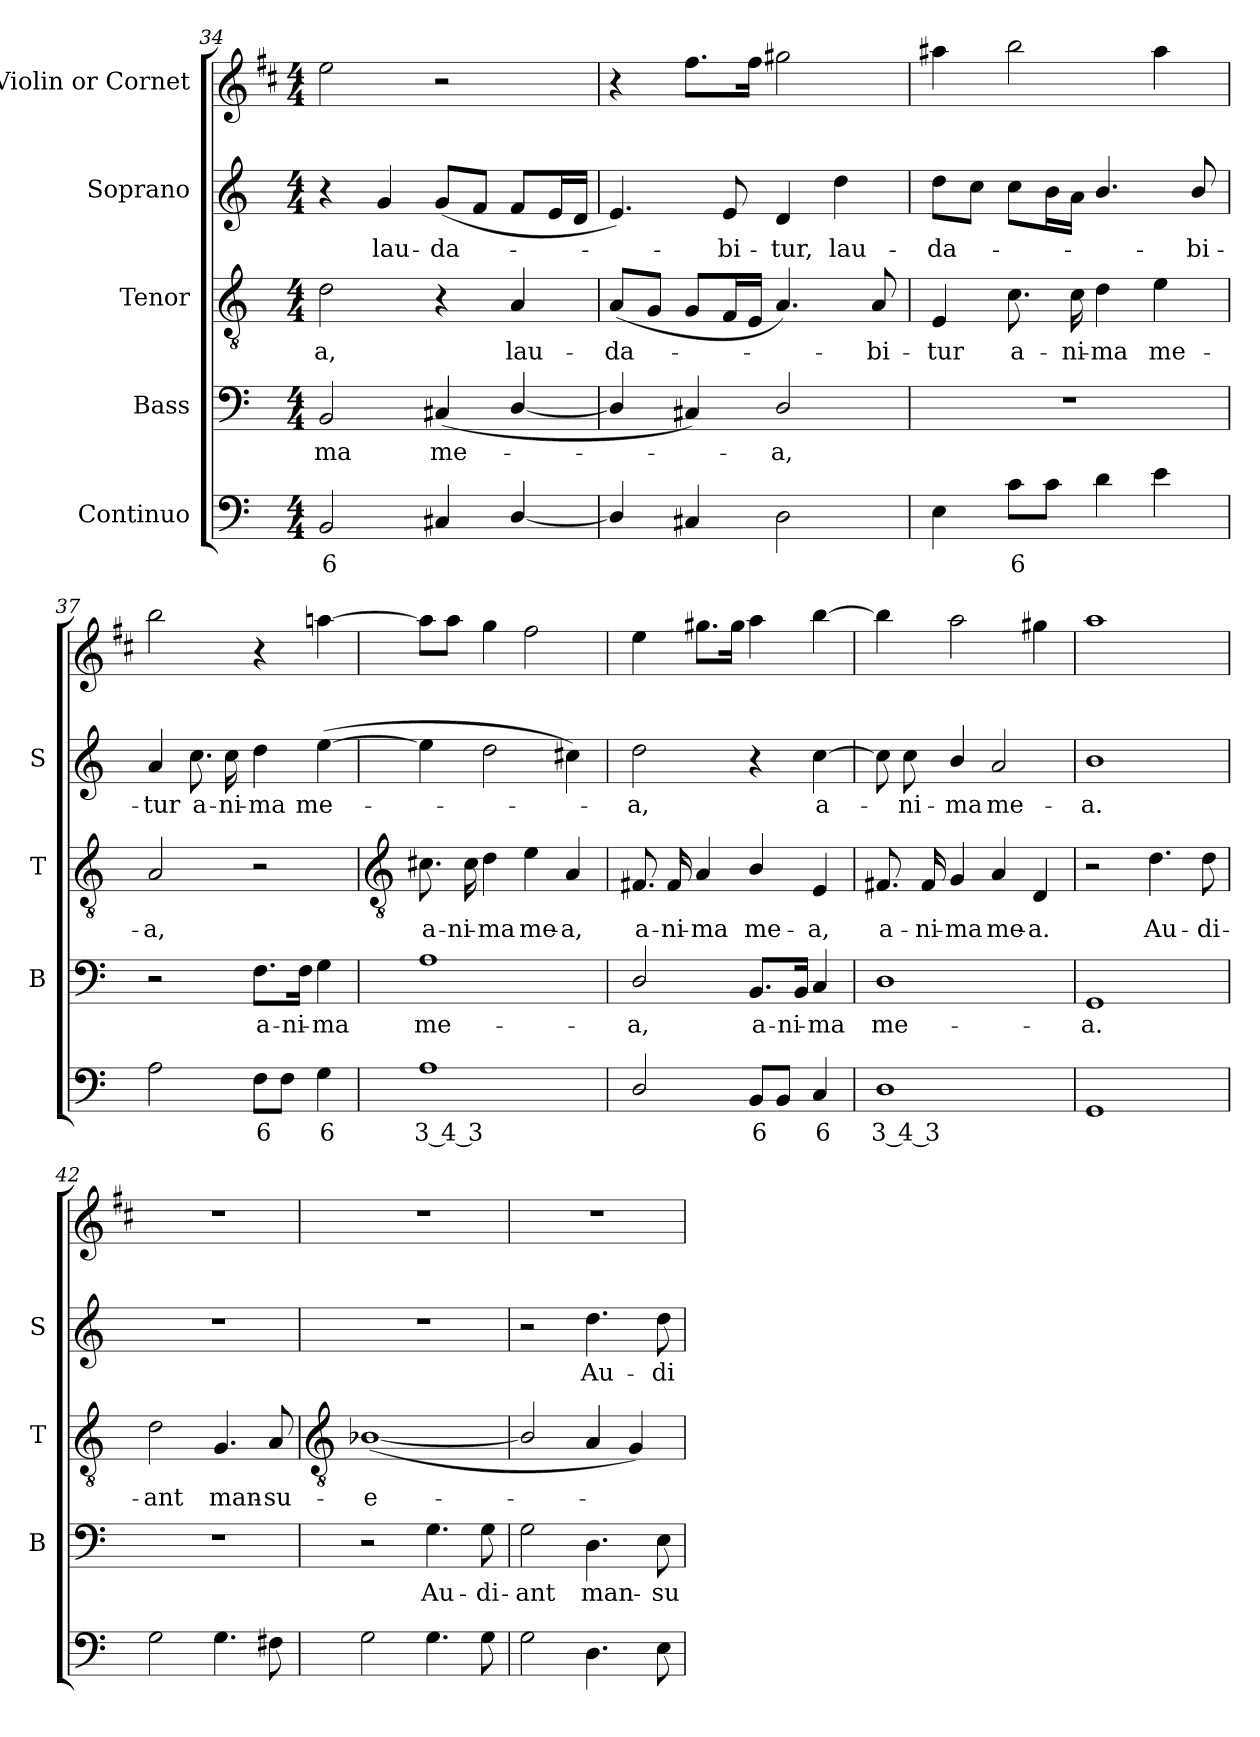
**kern	**text	**kern	**text	**kern	**text	**kern	**text	**kern
*part5	*part5	*part4	*part4	*part3	*part3	*part2	*part2	*part1
*staff5	*staff5	*staff4	*staff4	*staff3	*staff3	*staff2	*staff2	*staff1
*I"Continuo	*	*I"Bass	*	*I"Tenor	*	*I"Soprano	*	*I"Violin or Cornet
*	*	*I'B	*	*I'T	*	*I'S	*	*
*clefF4	*	*clefF4	*	*clefGv2	*	*clefG2	*	*clefG2
*	*	*	*	*	*	*	*	*ITrd1c2
*k[]	*	*k[]	*	*k[]	*	*k[]	*	*k[]
*C:	*	*C:	*	*C:	*	*C:	*	*C:
*M4/4	*	*M4/4	*	*M4/4	*	*M4/4	*	*M4/4
=34	=34	=34	=34	=34	=34	=34	=34	=34
!	!LO:LY:b	!	!LO:LY:b	!	!LO:LY:b	!	!	!
2BB	6	2BB	-ma	2d	a,	4r	.	2dd
!	!	!	!	!	!	!	!LO:LY:b	!
.	.	.	.	.	.	4g	lau-	.
!	!	!	!LO:LY:b	!	!	!	!LO:LY:b	!
4C#X	.	(<4C#X	me-	4r	.	(<8gL	-da-	2r
.	.	.	.	.	.	8fJ	.	.
!	!	!	!	!	!LO:LY:b	!	!	!
[4D/	.	[4D/	.	4A	lau-	8fL	.	.
.	.	.	.	.	.	16eL	.	.
.	.	.	.	.	.	16dJJ	.	.
=35	=35	=35	=35	=35	=35	=35	=35	=35
!	!	!	!	!	!LO:LY:b	!	!	!
4D/]	.	4D/]	.	(<8AL	-da-	4.e)	.	4r
.	.	.	.	8GJ	.	.	.	.
4C#X	.	4C#X)	.	8GL	.	.	.	8.eeL
!	!	!	!	!	!	!	!LO:LY:b	!
.	.	.	.	16FL	.	8e	bi-	.
.	.	.	.	16EJJ	.	.	.	16eeJ
!	!	!	!LO:LY:b	!	!	!	!LO:LY:b	!
2D	.	2D/	a,	4.A)	.	4d	-tur,	2ff#X
!	!	!	!	!	!	!	!LO:LY:b	!
.	.	.	.	.	.	4dd	lau-	.
!	!	!	!	!	!LO:LY:b	!	!	!
.	.	.	.	8A	bi-	.	.	.
=36	=36	=36	=36	=36	=36	=36	=36	=36
!	!	!	!	!	!LO:LY:b	!	!LO:LY:b	!
4E	.	1r	.	4E	-tur	8ddL	-da-	4gg#X
.	.	.	.	.	.	8ccJ	.	.
!	!LO:LY:b	!	!	!	!LO:LY:b	!	!	!
8cL	6	.	.	8.c	a-	8ccL	.	2aa
8cJ	.	.	.	.	.	16bL	.	.
!	!	!	!	!	!LO:LY:b	!	!	!
.	.	.	.	16c	-ni-	16aJJ	.	.
!	!	!	!	!	!LO:LY:b	!	!	!
4d	.	.	.	4d	-ma	4.b/	.	.
!	!	!	!	!	!LO:LY:b	!	!	!
4e	.	.	.	4e	me-	.	.	4gg#
!	!	!	!	!	!	!	!LO:LY:b	!
.	.	.	.	.	.	8b/	bi-	.
=37	=37	=37	=37	=37	=37	=37	=37	=37
!	!	!	!	!	!LO:LY:b	!	!LO:LY:b	!
2A	.	2r	.	2A	-a,	4a	-tur	2aa
!	!	!	!	!	!	!	!LO:LY:b	!
.	.	.	.	.	.	8.cc	a-	.
!	!	!	!	!	!	!	!LO:LY:b	!
.	.	.	.	.	.	16cc	-ni-	.
!	!LO:LY:b	!	!LO:LY:b	!	!	!	!LO:LY:b	!
8FL	6	8.F\L	a-	2r	.	4dd	-ma	4r
8FJ	.	.	.	.	.	.	.	.
!	!	!	!LO:LY:b	!	!	!	!	!
.	.	16F\Jk	-ni-	.	.	.	.	.
!	!LO:LY:b	!	!LO:LY:b	!	!	!	!LO:LY:b	!
4G	6	4G	-ma	.	.	(>[4ee	me-	[4ggn
!!LO:LB:g=z
=38	=38	=38	=38	=38	=38	=38	=38	=38
*	*	*	*	*clefGv2	*	*	*	*
!	!LO:LY:b	!	!LO:LY:b	!	!LO:LY:b	!	!	!
1A	3 4 3	1A	me-	8.c#X	a-	4ee]	.	8ggL]
.	.	.	.	.	.	.	.	8ggJ
!	!	!	!	!	!LO:LY:b	!	!	!
.	.	.	.	16c#	-ni-	.	.	.
!	!	!	!	!	!LO:LY:b	!	!	!
.	.	.	.	4d	-ma	2dd	.	4ff
!	!	!	!	!	!LO:LY:b	!	!	!
.	.	.	.	4e	me-	.	.	2ee
!	!	!	!	!	!LO:LY:b	!	!	!
.	.	.	.	4A	-a,	4cc#X)	.	.
=39	=39	=39	=39	=39	=39	=39	=39	=39
!	!	!	!LO:LY:b	!	!LO:LY:b	!	!LO:LY:b	!
2D/	.	2D/	-a,	8.F#X	a-	2dd	a,	4dd
!	!	!	!	!	!LO:LY:b	!	!	!
.	.	.	.	16F#	-ni-	.	.	.
!	!	!	!	!	!LO:LY:b	!	!	!
.	.	.	.	4A	-ma	.	.	8.ff#XL
.	.	.	.	.	.	.	.	16ff#J
!	!LO:LY:b	!	!LO:LY:b	!	!LO:LY:b	!	!	!
8BBL	6	8.BB/L	a-	4B/	me-	4r	.	4gg
8BBJ	.	.	.	.	.	.	.	.
!	!	!	!LO:LY:b	!	!	!	!	!
.	.	16BB/Jk	-ni-	.	.	.	.	.
!	!LO:LY:b	!	!LO:LY:b	!	!LO:LY:b	!	!LO:LY:b	!
4C	6	4C	-ma	4E	-a,	[4cc	a-	[4aa
=40	=40	=40	=40	=40	=40	=40	=40	=40
!	!LO:LY:b	!	!LO:LY:b	!	!LO:LY:b	!	!	!
1D	3 4 3	1D	me-	8.F#X	a-	8cc]	.	4aa]
!	!	!	!	!	!	!	!LO:LY:b	!
.	.	.	.	.	.	8cc	ni-	.
!	!	!	!	!	!LO:LY:b	!	!	!
.	.	.	.	16F#	-ni-	.	.	.
!	!	!	!	!	!LO:LY:b	!	!LO:LY:b	!
.	.	.	.	4G	-ma	4b/	-ma	2gg
!	!	!	!	!	!LO:LY:b	!	!LO:LY:b	!
.	.	.	.	4A	me-	2a	me-	.
!	!	!	!	!	!LO:LY:b	!	!	!
.	.	.	.	4D	-a.	.	.	4ff#X
=41	=41	=41	=41	=41	=41	=41	=41	=41
!	!	!	!LO:LY:b	!	!	!	!LO:LY:b	!
1GG	.	1GG	-a.	2r	.	1b	-a.	1gg
!	!	!	!	!	!LO:LY:b	!	!	!
.	.	.	.	4.d	Au-	.	.	.
!	!	!	!	!	!LO:LY:b	!	!	!
.	.	.	.	8d	-di-	.	.	.
=42	=42	=42	=42	=42	=42	=42	=42	=42
!	!	!	!	!	!LO:LY:b	!	!	!
2G	.	1r	.	2d	-ant	1r	.	1r
!	!	!	!	!	!LO:LY:b	!	!	!
4.G	.	.	.	4.G	man-	.	.	.
!	!	!	!	!	!LO:LY:b	!	!	!
8F#X	.	.	.	8A	-su-	.	.	.
!!LO:LB:g=z
=43	=43	=43	=43	=43	=43	=43	=43	=43
*	*	*	*	*clefGv2	*	*	*	*
!	!	!	!	!	!LO:LY:b	!	!	!
2G	.	2r	.	(<[1B-X/	-e-	1r	.	1r
!	!	!	!LO:LY:b	!	!	!	!	!
4.G	.	4.G	Au-	.	.	.	.	.
!	!	!	!LO:LY:b	!	!	!	!	!
8G	.	8G	-di-	.	.	.	.	.
=44	=44	=44	=44	=44	=44	=44	=44	=44
!	!	!	!LO:LY:b	!	!	!	!	!
2G	.	2G	-ant	2B-/]	.	2r	.	1r
!	!	!	!LO:LY:b	!	!	!	!LO:LY:b	!
4.D	.	4.D	man-	4A	.	4.dd	Au-	.
.	.	.	.	4G)	.	.	.	.
!	!	!	!LO:LY:b	!	!	!	!LO:LY:b	!
8E	.	8E	-su-	.	.	8dd	-di-	.
=	=	=	=	=	=	=	=	=
*-	*-	*-	*-	*-	*-	*-	*-	*-
